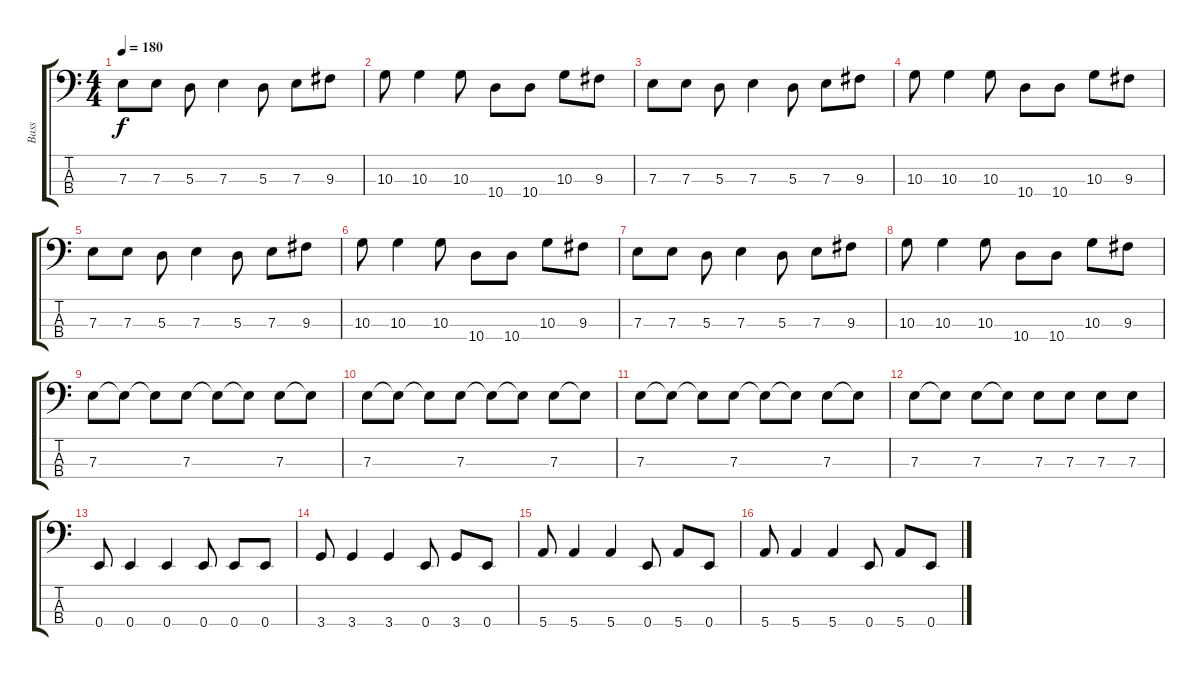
\track ("Bass" "Bass") {instrument electricbassfinger}
\staff {score tabs}
\tuning (G2 D2 A1 E1) {hide}
\ts (4 4)
\tempo 180
\clef f4
\ks c
7.3.8{dy f instrument electricbassfinger} 7.3.8 5.3.8 7.3.4 5.3.8 7.3.8 9.3.8 |
10.3.8 10.3.4 10.3.8 10.4.8 10.4.8 10.3.8 9.3.8 |
7.3.8 7.3.8 5.3.8 7.3.4 5.3.8 7.3.8 9.3.8 |
10.3.8 10.3.4 10.3.8 10.4.8 10.4.8 10.3.8 9.3.8 |
7.3.8{volume 14} 7.3.8 5.3.8 7.3.4 5.3.8 7.3.8 9.3.8 |
10.3.8 10.3.4 10.3.8 10.4.8 10.4.8 10.3.8 9.3.8 |
7.3.8 7.3.8 5.3.8 7.3.4 5.3.8 7.3.8 9.3.8 |
10.3.8 10.3.4 10.3.8 10.4.8 10.4.8 10.3.8 9.3.8 |
7.3.8 7.3{t}.8 7.3{t}.8 7.3.8 7.3{t}.8 7.3{t}.8 7.3.8 7.3{t}.8 |
7.3.8 7.3{t}.8 7.3{t}.8 7.3.8 7.3{t}.8 7.3{t}.8 7.3.8 7.3{t}.8 |
7.3.8 7.3{t}.8 7.3{t}.8 7.3.8 7.3{t}.8 7.3{t}.8 7.3.8 7.3{t}.8 |
7.3.8 7.3{t}.8 7.3.8 7.3{t}.8 7.3.8 7.3.8 7.3.8 7.3.8 |
0.4.8{volume 11} 0.4.4 0.4.4 0.4.8 0.4.8 0.4.8 |
3.4.8 3.4.4 3.4.4 0.4.8 3.4.8 0.4.8 |
5.4.8 5.4.4 5.4.4 0.4.8 5.4.8 0.4.8 |
5.4.8 5.4.4 5.4.4 0.4.8 5.4.8 0.4.8
